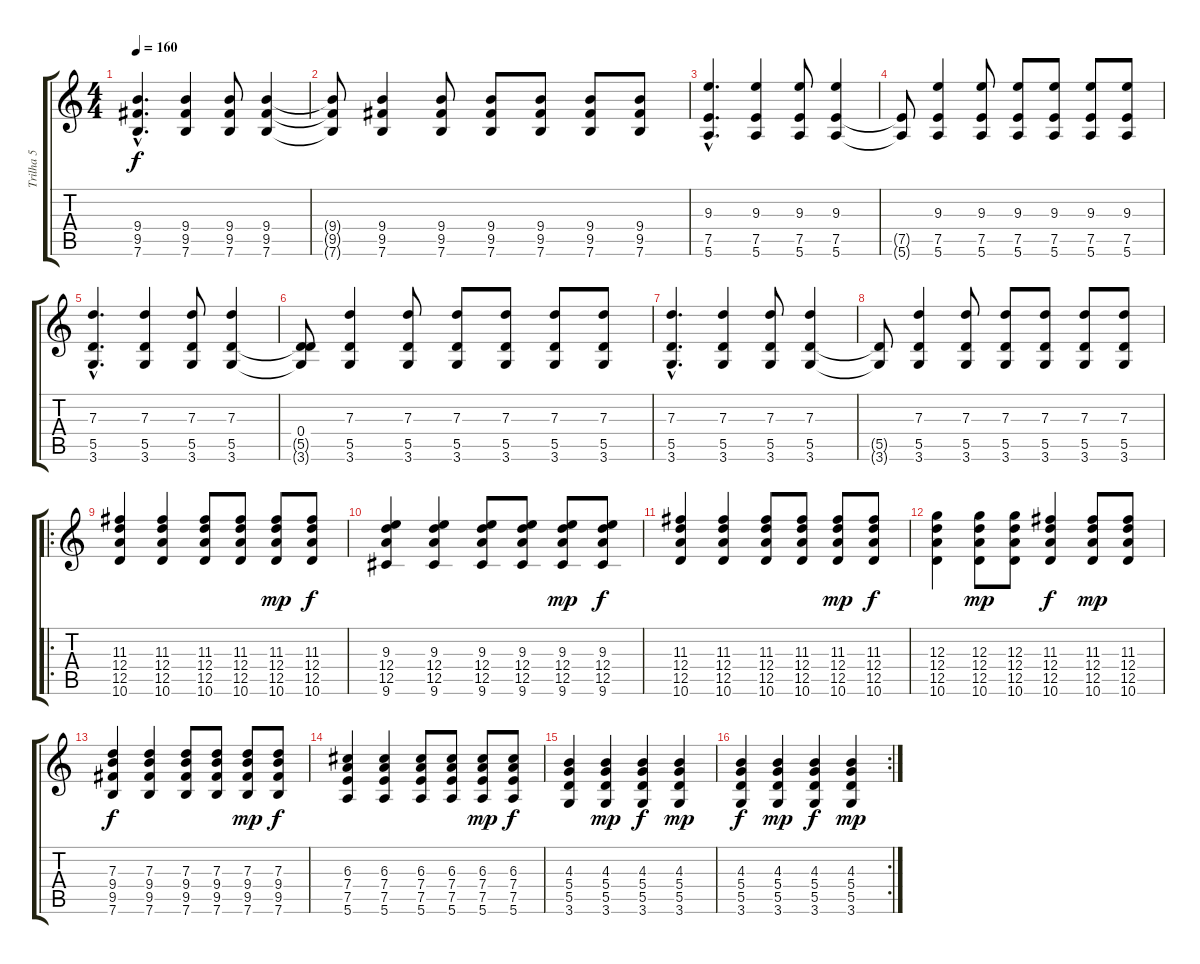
\track ("Trilha 5" "Trilha 5") {instrument distortionguitar}
\staff {score tabs}
\tuning (E4 B3 G3 D3 A2 E2) {hide}
\ts (4 4)
\tempo 160
\clef g2
\ks c
(9.4{hac} 9.5{hac} 7.6{hac}).4{d dy f} (9.4 9.5 7.6).4 (9.4 9.5 7.6).8 (9.4 9.5 7.6).4 |
(9.4{t} 9.5{t} 7.6{t}).8 (9.4 9.5 7.6).4 (9.4 9.5 7.6).8 (9.4 9.5 7.6).8 (9.4 9.5 7.6).8 (9.4 9.5 7.6).8 (9.4 9.5 7.6).8 |
(9.3{hac} 7.5{hac} 5.6{hac}).4{d} (9.3 7.5 5.6).4 (9.3 7.5 5.6).8 (9.3 7.5 5.6).4 |
(7.5{t} 5.6{t}).8 (9.3 7.5 5.6).4 (9.3 7.5 5.6).8 (9.3 7.5 5.6).8 (9.3 7.5 5.6).8 (9.3 7.5 5.6).8 (9.3 7.5 5.6).8 |
(7.3{hac} 5.5{hac} 3.6{hac}).4{d} (7.3 5.5 3.6).4 (7.3 5.5 3.6).8 (7.3 5.5 3.6).4 |
(0.4 5.5{t} 3.6{t}).8 (7.3 5.5 3.6).4 (7.3 5.5 3.6).8 (7.3 5.5 3.6).8 (7.3 5.5 3.6).8 (7.3 5.5 3.6).8 (7.3 5.5 3.6).8 |
(7.3{hac} 5.5{hac} 3.6{hac}).4{d} (7.3 5.5 3.6).4 (7.3 5.5 3.6).8 (7.3 5.5 3.6).4 |
(5.5{t} 3.6{t}).8 (7.3 5.5 3.6).4 (7.3 5.5 3.6).8 (7.3 5.5 3.6).8 (7.3 5.5 3.6).8 (7.3 5.5 3.6).8 (7.3 5.5 3.6).8 |
\ro
(11.3 12.4 12.5 10.6).4 (11.3 12.4 12.5 10.6).4 (11.3 12.4 12.5 10.6).8 (11.3 12.4 12.5 10.6).8 (11.3 12.4 12.5 10.6).8{dy mp} (11.3 12.4 12.5 10.6).8{dy f} |
(9.3 12.4 12.5 9.6).4 (9.3 12.4 12.5 9.6).4 (9.3 12.4 12.5 9.6).8 (9.3 12.4 12.5 9.6).8 (9.3 12.4 12.5 9.6).8{dy mp} (9.3 12.4 12.5 9.6).8{dy f} |
(11.3 12.4 12.5 10.6).4 (11.3 12.4 12.5 10.6).4 (11.3 12.4 12.5 10.6).8 (11.3 12.4 12.5 10.6).8 (11.3 12.4 12.5 10.6).8{dy mp} (11.3 12.4 12.5 10.6).8{dy f} |
(12.3 12.4 12.5 10.6).4 (12.3 12.4 12.5 10.6).8{dy mp} (12.3 12.4 12.5 10.6).8 (11.3 12.4 12.5 10.6).4{dy f} (11.3 12.4 12.5 10.6).8{dy mp} (11.3 12.4 12.5 10.6).8 |
(7.3 9.4 9.5 7.6).4{dy f} (7.3 9.4 9.5 7.6).4 (7.3 9.4 9.5 7.6).8 (7.3 9.4 9.5 7.6).8 (7.3 9.4 9.5 7.6).8{dy mp} (7.3 9.4 9.5 7.6).8{dy f} |
(6.3 7.4 7.5 5.6).4 (6.3 7.4 7.5 5.6).4 (6.3 7.4 7.5 5.6).8 (6.3 7.4 7.5 5.6).8 (6.3 7.4 7.5 5.6).8{dy mp} (6.3 7.4 7.5 5.6).8{dy f} |
(4.3 5.4 5.5 3.6).4 (4.3 5.4 5.5 3.6).4{dy mp} (4.3 5.4 5.5 3.6).4{dy f} (4.3 5.4 5.5 3.6).4{dy mp} |
\rc 2
(4.3 5.4 5.5 3.6).4{dy f} (4.3 5.4 5.5 3.6).4{dy mp} (4.3 5.4 5.5 3.6).4{dy f} (4.3 5.4 5.5 3.6).4{dy mp}
